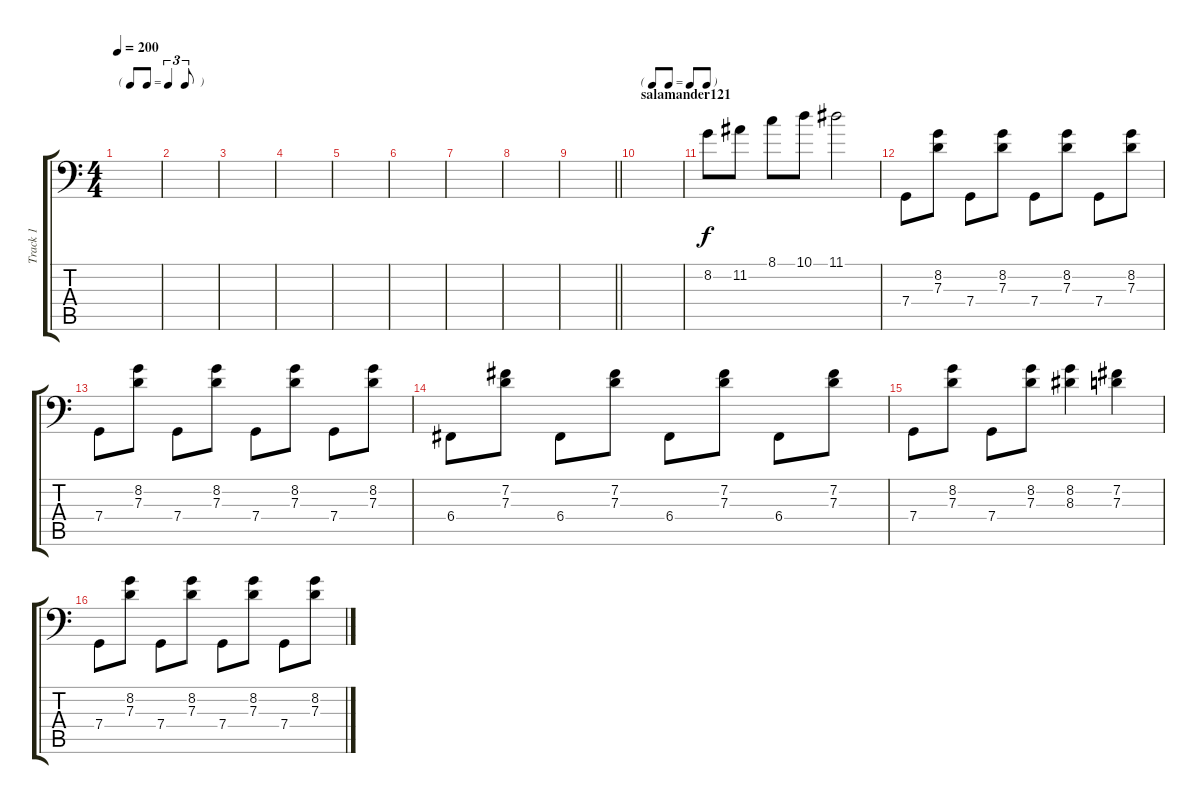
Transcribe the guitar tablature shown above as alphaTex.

\track ("Track 1" "Track 1") {instrument brightacousticpiano}
\staff {score tabs}
\tuning (E4 B3 G3 C2 G1 C1) {hide}
\ts (4 4)
\tf triplet8th
\tempo 200
\clef f4
\ks c
|
|
|
|
|
|
|
|
\barLineRight lightlight
|
\tf none
\section ("" "salamander121")
|
8.2.8{instrument accordion} 11.2.8 8.1.8 10.1.8 11.1.2 |
7.4.8 (8.2 7.3).8 7.4.8 (8.2 7.3).8 7.4.8 (8.2 7.3).8 7.4.8 (8.2 7.3).8 |
7.4.8 (8.2 7.3).8 7.4.8 (8.2 7.3).8 7.4.8 (8.2 7.3).8 7.4.8 (8.2 7.3).8 |
6.4.8 (7.2 7.3).8 6.4.8 (7.2 7.3).8 6.4.8 (7.2 7.3).8 6.4.8 (7.2 7.3).8 |
7.4.8 (8.2 7.3).8 7.4.8 (8.2 7.3).8 (8.2 8.3).4 (7.2 7.3).4 |
7.4.8 (8.2 7.3).8 7.4.8 (8.2 7.3).8 7.4.8 (8.2 7.3).8 7.4.8 (8.2 7.3).8
